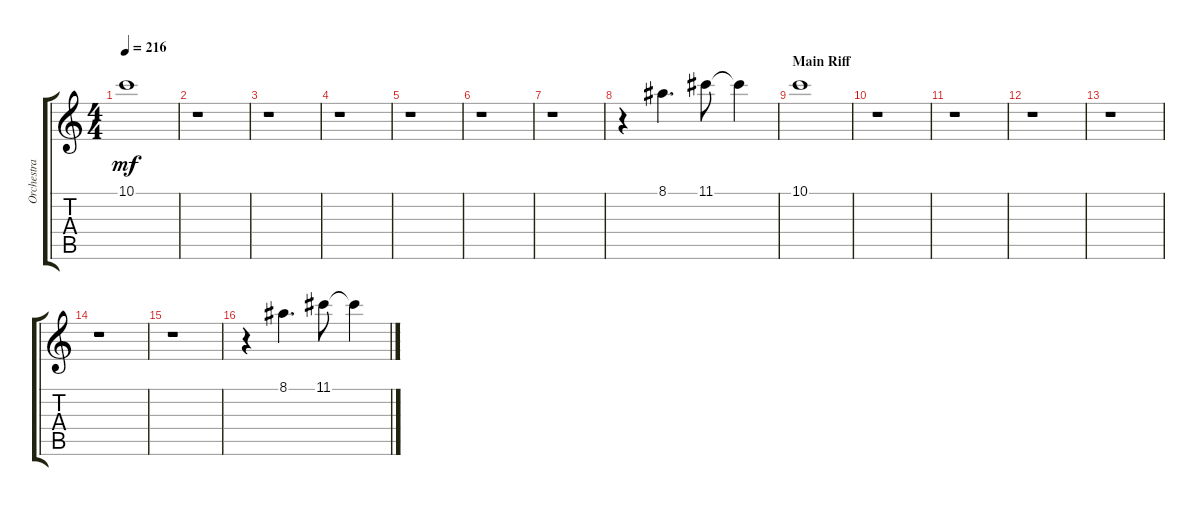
\track ("Orchestra Hit" "Orchestra ") {instrument electricguitarclean}
\staff {score tabs}
\tuning (D4 A3 F3 C3 G2 C2) {hide}
\ts (4 4)
\tempo 216
\clef g2
\ks aminor
10.1.1{dy mf} |
r.1 |
r.1 |
r.1 |
r.1 |
r.1 |
r.1 |
r.4 8.1.4{d} 11.1.8 11.1{t}.4 |
\section ("" "Main Riff")
10.1.1 |
r.1 |
r.1 |
r.1 |
r.1 |
r.1 |
r.1 |
r.4 8.1.4{d} 11.1.8 11.1{t}.4
